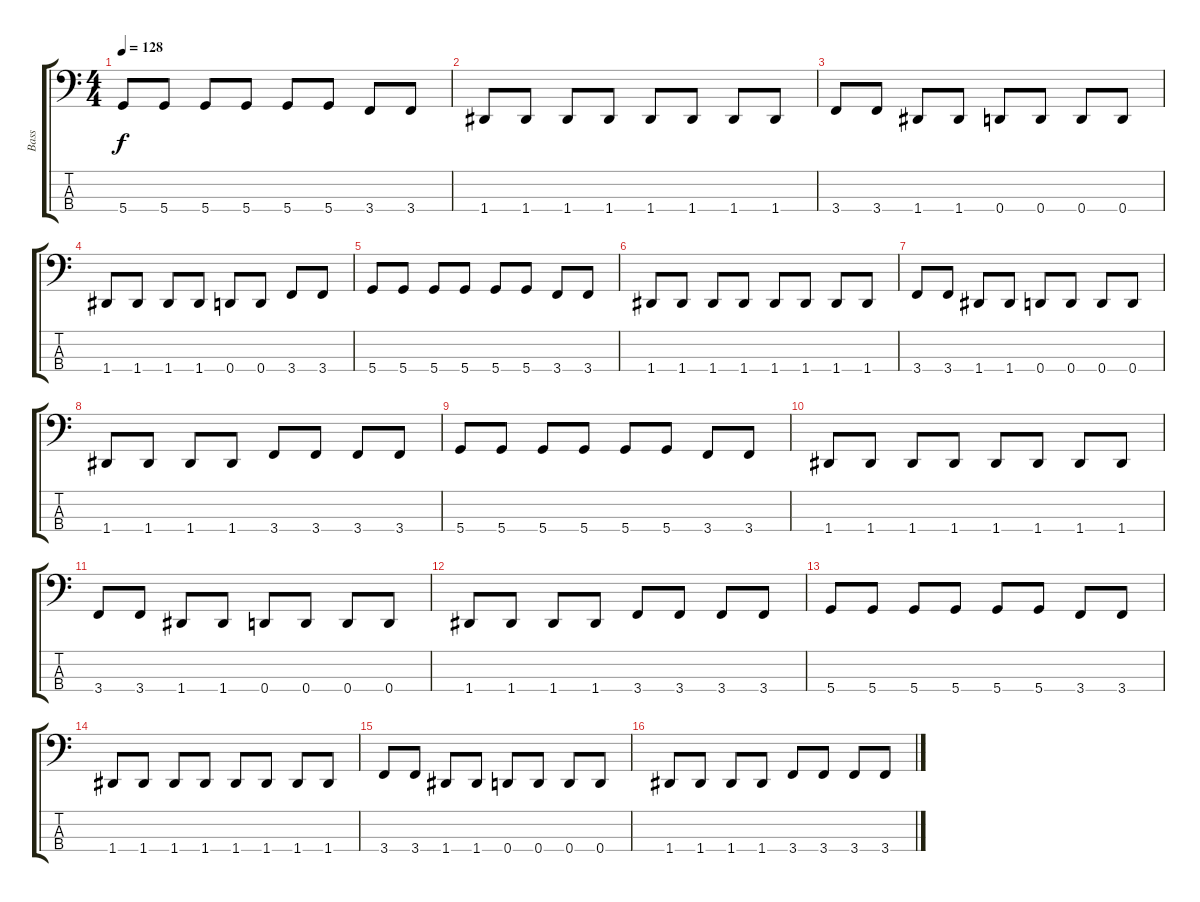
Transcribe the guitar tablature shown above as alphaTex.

\track ("Bass" "Bass") {instrument electricbassfinger}
\staff {score tabs}
\tuning (G2 D2 A1 D1) {hide}
\ts (4 4)
\tempo 128
\clef f4
\ks c
5.4.8{dy f} 5.4.8 5.4.8 5.4.8 5.4.8 5.4.8 3.4.8 3.4.8 |
1.4.8 1.4.8 1.4.8 1.4.8 1.4.8 1.4.8 1.4.8 1.4.8 |
3.4.8 3.4.8 1.4.8 1.4.8 0.4.8 0.4.8 0.4.8 0.4.8 |
1.4.8 1.4.8 1.4.8 1.4.8 0.4.8 0.4.8 3.4.8 3.4.8 |
5.4.8 5.4.8 5.4.8 5.4.8 5.4.8 5.4.8 3.4.8 3.4.8 |
1.4.8 1.4.8 1.4.8 1.4.8 1.4.8 1.4.8 1.4.8 1.4.8 |
3.4.8 3.4.8 1.4.8 1.4.8 0.4.8 0.4.8 0.4.8 0.4.8 |
1.4.8 1.4.8 1.4.8 1.4.8 3.4.8 3.4.8 3.4.8 3.4.8 |
5.4.8 5.4.8 5.4.8 5.4.8 5.4.8 5.4.8 3.4.8 3.4.8 |
1.4.8 1.4.8 1.4.8 1.4.8 1.4.8 1.4.8 1.4.8 1.4.8 |
3.4.8 3.4.8 1.4.8 1.4.8 0.4.8 0.4.8 0.4.8 0.4.8 |
1.4.8 1.4.8 1.4.8 1.4.8 3.4.8 3.4.8 3.4.8 3.4.8 |
5.4.8 5.4.8 5.4.8 5.4.8 5.4.8 5.4.8 3.4.8 3.4.8 |
1.4.8 1.4.8 1.4.8 1.4.8 1.4.8 1.4.8 1.4.8 1.4.8 |
3.4.8 3.4.8 1.4.8 1.4.8 0.4.8 0.4.8 0.4.8 0.4.8 |
1.4.8 1.4.8 1.4.8 1.4.8 3.4.8 3.4.8 3.4.8 3.4.8
